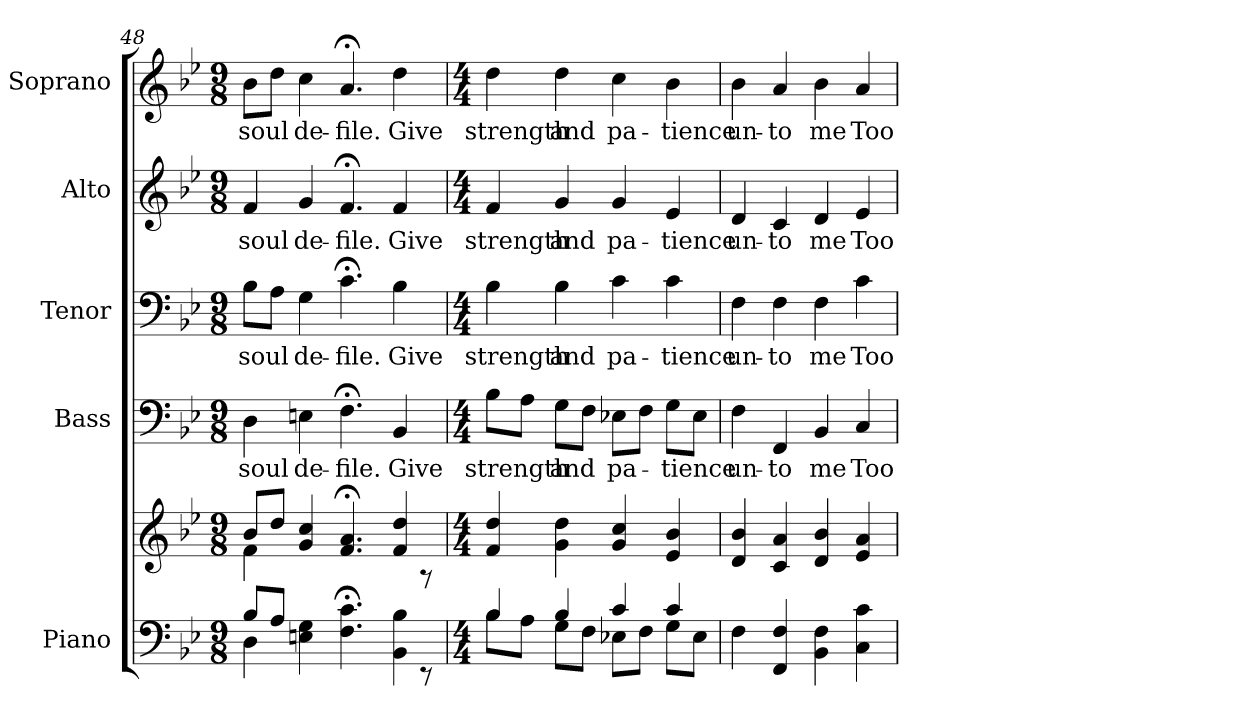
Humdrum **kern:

**kern	**kern	**kern	**text	**kern	**text	**kern	**text	**kern	**text
*part5	*part5	*part4	*part4	*part3	*part3	*part2	*part2	*part1	*part1
*staff6	*staff5	*staff4	*staff4	*staff3	*staff3	*staff2	*staff2	*staff1	*staff1
*I"Piano	*	*I"Bass	*	*I"Tenor	*	*I"Alto	*	*I"Soprano	*
*I'Pno.	*	*I'B.	*	*I'T.	*	*I'A.	*	*I'S.	*
*clefF4	*clefG2	*clefF4	*	*clefF4	*	*clefG2	*	*clefG2	*
*k[b-e-]	*k[b-e-]	*k[b-e-]	*	*k[b-e-]	*	*k[b-e-]	*	*k[b-e-]	*
*B-:	*B-:	*B-:	*	*B-:	*	*B-:	*	*B-:	*
*M9/8	*M9/8	*M9/8	*	*M9/8	*	*M9/8	*	*M9/8	*
=48	=48	=48	=48	=48	=48	=48	=48	=48	=48
*^	*^	*	*	*	*	*	*	*	*
!	!	!	!	!	!LO:LY:b:color=#000000	!	!	!	!	!	!
!	!	!	!	!	!	!	!LO:LY:b:color=#000000	!	!	!	!
!	!	!	!	!	!	!	!	!	!LO:LY:b:color=#000000	!	!
!	!	!	!	!	!	!	!	!	!	!	!LO:LY:b:color=#000000
8B-i/L	4Di\	8b-i/L	4fi\	4Di\	soul	8B-i\L	soul	4fi/	soul	8b-i\L	soul
8Ai/J	.	8ddi/J	.	.	.	8Ai\J	.	.	.	8ddi\J	.
!	!	!	!	!	!LO:LY:b:color=#000000	!	!	!	!	!	!
!	!	!	!	!	!	!	!LO:LY:b:color=#000000	!	!	!	!
!	!	!	!	!	!	!	!	!	!LO:LY:b:color=#000000	!	!
!	!	!	!	!	!	!	!	!	!	!	!LO:LY:b:color=#000000
4Eni\ 4Gi	4ryy	4gi/ 4cci	4ryy	4Eni\	de-	4Gi\	de-	4gi/	de-	4cci\	de-
!	!	!	!	!	!LO:LY:b:color=#000000	!	!	!	!	!	!
!	!	!	!	!	!	!	!LO:LY:b:color=#000000	!	!	!	!
!	!	!	!	!	!	!	!	!	!LO:LY:b:color=#000000	!	!
!	!	!	!	!	!	!	!	!	!	!	!LO:LY:b:color=#000000
4.Fi\; 4.ci;	2ryy	4.fi/; 4.ai;	2ryy	4.F;i\	-file.	4.c;i\	-file.	4.f;i/	-file.	4.a;i/	-file.
!	!	!	!	!	!LO:LY:b:color=#000000	!	!	!	!	!	!
!	!	!	!	!	!	!	!LO:LY:b:color=#000000	!	!	!	!
!	!	!	!	!	!	!	!	!	!LO:LY:b:color=#000000	!	!
!	!	!	!	!	!	!	!	!	!	!	!LO:LY:b:color=#000000
4BB-i\ 4B-i	.	4fi/ 4ddi	.	4BB-i/	Give	4B-i\	Give	4fi/	Give	4ddi\	Give
.	8r	.	8r	.	.	.	.	.	.	.	.
*	*	*v	*v	*	*	*	*	*	*	*	*
!!LO:PB:g=z
=49	=49	=49	=49	=49	=49	=49	=49	=49	=49	=49
*M4/4	*	*M4/4	*M4/4	*	*M4/4	*	*M4/4	*	*M4/4	*
*	*	*^	*	*	*	*	*	*	*	*
!	!	!	!	!	!LO:LY:b:color=#000000	!	!	!	!	!	!
*	*	*v	*v	*	*	*	*	*	*	*	*
*	*	*^	*	*	*	*	*	*	*	*
!	!	!	!	!	!	!	!LO:LY:b:color=#000000	!	!	!	!
*	*	*v	*v	*	*	*	*	*	*	*	*
*	*	*^	*	*	*	*	*	*	*	*
!	!	!	!	!	!	!	!	!	!LO:LY:b:color=#000000	!	!
*	*	*v	*v	*	*	*	*	*	*	*	*
*	*	*^	*	*	*	*	*	*	*	*
!	!	!	!	!	!	!	!	!	!	!	!LO:LY:b:color=#000000
*	*	*v	*v	*	*	*	*	*	*	*	*
4B-i/	8B-i\L	4fi/ 4ddi	8B-i\L	strength	4B-i\	strength	4fi/	strength	4ddi\	strength
.	8Ai\J	.	8Ai\J	.	.	.	.	.	.	.
!	!	!	!	!LO:LY:b:color=#000000	!	!	!	!	!	!
!	!	!	!	!	!	!LO:LY:b:color=#000000	!	!	!	!
!	!	!	!	!	!	!	!	!LO:LY:b:color=#000000	!	!
!	!	!	!	!	!	!	!	!	!	!LO:LY:b:color=#000000
4B-i/	8Gi\L	4gi\ 4ddi	8Gi\L	and	4B-i\	and	4gi/	and	4ddi\	and
.	8Fi\J	.	8Fi\J	.	.	.	.	.	.	.
!	!	!	!	!LO:LY:b:color=#000000	!	!	!	!	!	!
!	!	!	!	!	!	!LO:LY:b:color=#000000	!	!	!	!
!	!	!	!	!	!	!	!	!LO:LY:b:color=#000000	!	!
!	!	!	!	!	!	!	!	!	!	!LO:LY:b:color=#000000
4ci/	8E-Xi\L	4gi/ 4cci	8E-Xi\L	pa-	4ci\	pa-	4gi/	pa-	4cci\	pa-
.	8Fi\J	.	8Fi\J	.	.	.	.	.	.	.
!	!	!	!	!LO:LY:b:color=#000000	!	!	!	!	!	!
!	!	!	!	!	!	!LO:LY:b:color=#000000	!	!	!	!
!	!	!	!	!	!	!	!	!LO:LY:b:color=#000000	!	!
!	!	!	!	!	!	!	!	!	!	!LO:LY:b:color=#000000
4ci/	8Gi\L	4e-i/ 4b-i	8Gi\L	-tience	4ci\	-tience	4e-i/	-tience	4b-i\	-tience
.	8E-i\J	.	8E-i\J	.	.	.	.	.	.	.
*v	*v	*	*	*	*	*	*	*	*	*
=50	=50	=50	=50	=50	=50	=50	=50	=50	=50
*^	*	*	*	*	*	*	*	*	*
!	!	!	!	!LO:LY:b:color=#000000	!	!	!	!	!	!
*v	*v	*	*	*	*	*	*	*	*	*
*^	*	*	*	*	*	*	*	*	*
!	!	!	!	!	!	!LO:LY:b:color=#000000	!	!	!	!
*v	*v	*	*	*	*	*	*	*	*	*
*^	*	*	*	*	*	*	*	*	*
!	!	!	!	!	!	!	!	!LO:LY:b:color=#000000	!	!
*v	*v	*	*	*	*	*	*	*	*	*
*^	*	*	*	*	*	*	*	*	*
!	!	!	!	!	!	!	!	!	!	!LO:LY:b:color=#000000
*v	*v	*	*	*	*	*	*	*	*	*
4Fi\	4di/ 4b-i	4Fi\	un-	4Fi\	un-	4di/	un-	4b-i\	un-
!	!	!	!LO:LY:b:color=#000000	!	!	!	!	!	!
!	!	!	!	!	!LO:LY:b:color=#000000	!	!	!	!
!	!	!	!	!	!	!	!LO:LY:b:color=#000000	!	!
!	!	!	!	!	!	!	!	!	!LO:LY:b:color=#000000
4FFi/ 4Fi	4ci/ 4ai	4FFi/	-to	4Fi\	-to	4ci/	-to	4ai/	-to
!	!	!	!LO:LY:b:color=#000000	!	!	!	!	!	!
!	!	!	!	!	!LO:LY:b:color=#000000	!	!	!	!
!	!	!	!	!	!	!	!LO:LY:b:color=#000000	!	!
!	!	!	!	!	!	!	!	!	!LO:LY:b:color=#000000
4BB-i\ 4Fi	4di/ 4b-i	4BB-i/	me	4Fi\	me	4di/	me	4b-i\	me
!	!	!	!LO:LY:b:color=#000000	!	!	!	!	!	!
!	!	!	!	!	!LO:LY:b:color=#000000	!	!	!	!
!	!	!	!	!	!	!	!LO:LY:b:color=#000000	!	!
!	!	!	!	!	!	!	!	!	!LO:LY:b:color=#000000
4Ci\ 4ci	4e-i/ 4ai	4Ci/	Too	4ci\	Too	4e-i/	Too	4ai/	Too
=	=	=	=	=	=	=	=	=	=
*-	*-	*-	*-	*-	*-	*-	*-	*-	*-
